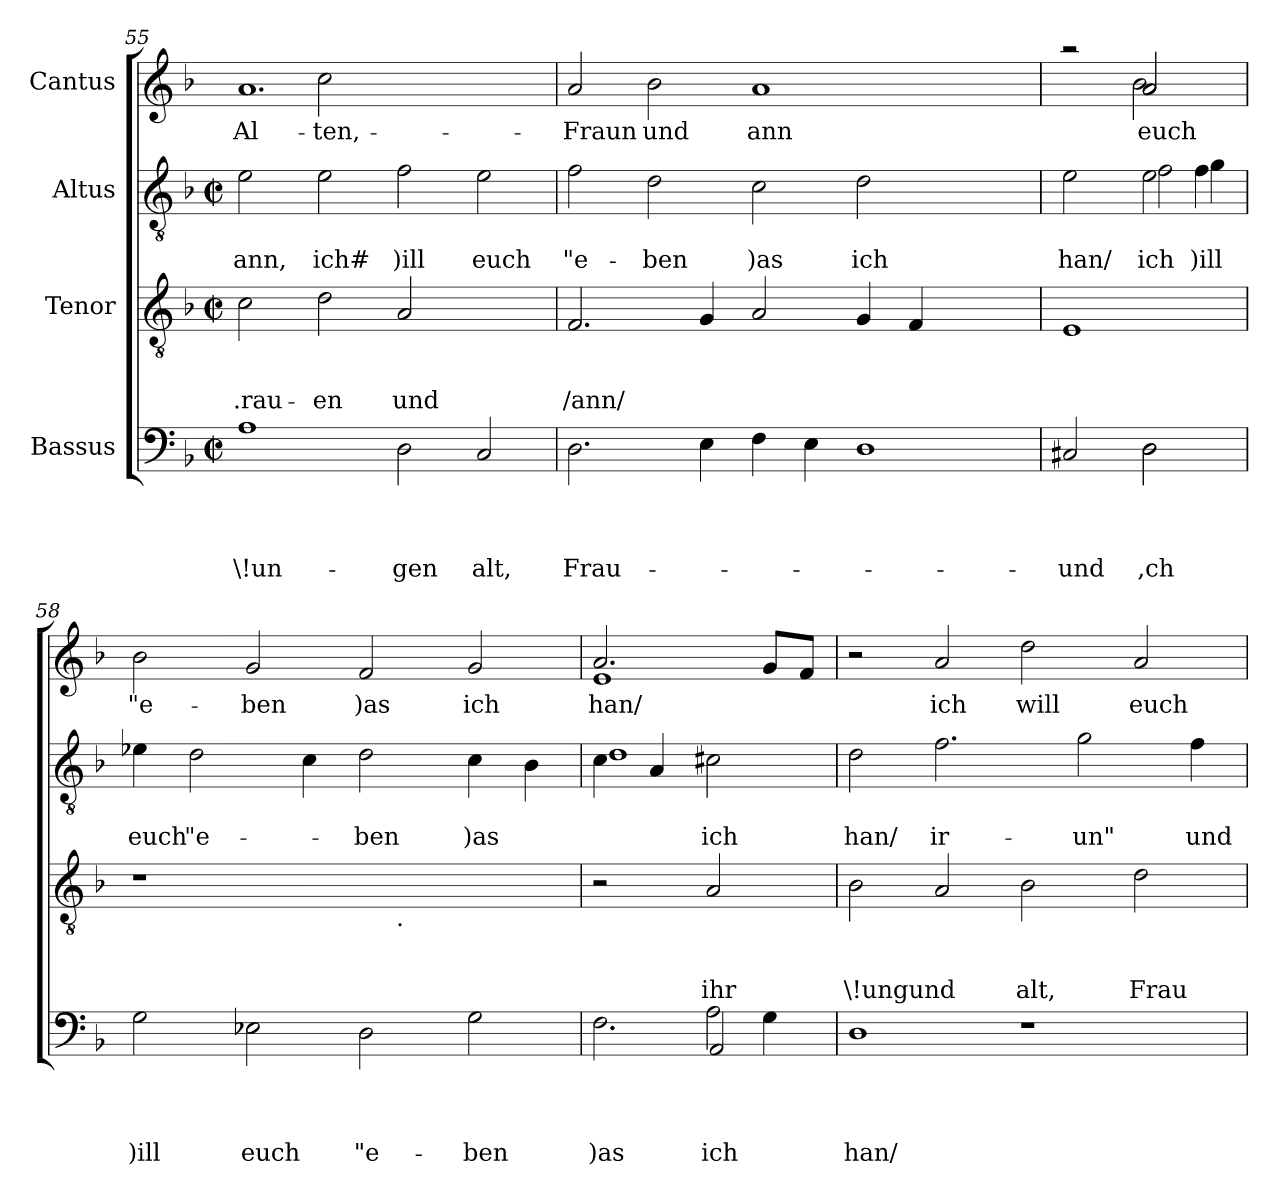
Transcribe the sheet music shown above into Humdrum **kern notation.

**kern	**text	**text	**text	**text	**kern	**text	**text	**text	**kern	**text	**text	**kern	**text
*part4	*part4	*part4	*part4	*part4	*part3	*part3	*part3	*part3	*part2	*part2	*part2	*part1	*part1
*staff4	*staff4	*staff4	*staff4	*staff4	*staff3	*staff3	*staff3	*staff3	*staff2	*staff2	*staff2	*staff1	*staff1
*I"Bassus	*	*	*	*	*I"Tenor	*	*	*	*I"Altus	*	*	*I"Cantus	*
*clefF4	*	*	*	*	*clefGv2	*	*	*	*clefGv2	*	*	*clefG2	*
*k[b-]	*	*	*	*	*k[b-]	*	*	*	*k[b-]	*	*	*k[b-]	*
*F:	*	*	*	*	*F:	*	*	*	*F:	*	*	*F:	*
*M2/2	*	*	*	*	*M2/2	*	*	*	*M2/2	*	*	*	*
*met(c|)	*	*	*	*	*met(c|)	*	*	*	*met(c|)	*	*	*	*
=55	=55	=55	=55	=55	=55	=55	=55	=55	=55	=55	=55	=55	=55
!	!	!	!	!LO:LY:b	!	!	!	!LO:LY:b	!	!	!LO:LY:b	!	!LO:LY:b
*	*	*	*	*	*	*	*	*	*	*	*	*^	*
1A	.	.	.	\!un-	2c\	.	.	.rau-	2e\	.	ann,	1.a	2ryy	Al-
!	!	!	!	!	!	!	!	!LO:LY:b:rj	!	!	!LO:LY:b:rj	!	!	!LO:LY:b
.	.	.	.	.	2d\	.	.	-en	2e\	.	ich#	.	2cc\	-ten,
!	!	!	!	!LO:LY:b	!	!	!	!LO:LY:b	!	!	!LO:LY:b	!	!	!
2D\	.	.	.	-gen	2A/	.	.	und	2f\	.	)ill	.	2ryy	.
!	!	!	!	!LO:LY:b	!	!	!	!	!	!	!LO:LY:b	!	!	!
2C/	.	.	.	alt,	2ryy	.	.	.	2e\	.	euch	2ryy	2ryy	.
=56	=56	=56	=56	=56	=56	=56	=56	=56	=56	=56	=56	=56	=56	=56
!	!	!	!	!LO:LY:b	!	!	!	!LO:LY:b	!	!	!LO:LY:b	!	!	!LO:LY:b
*	*	*	*	*	*	*	*	*	*	*	*	*v	*v	*
2.D\	.	.	.	Frau-	2.F/	.	.	/ann/	2f\	.	"e-	2a/	Fraun
!	!	!	!	!	!	!	!	!	!	!	!LO:LY:b	!	!LO:LY:b
.	.	.	.	.	.	.	.	.	2d\	.	-ben	2b-\	und
4E\	.	.	.	.	4G/	.	.	.	.	.	.	.	.
!	!	!	!	!	!	!	!	!	!	!	!LO:LY:b	!	!LO:LY:b
4F\	.	.	.	.	2A/	.	.	.	2c\	.	)as	1a	ann
4E\	.	.	.	.	.	.	.	.	.	.	.	.	.
!	!	!	!	!	!	!	!	!	!	!	!LO:LY:b	!	!
1D	.	.	.	.	4G/	.	.	.	2d\	.	ich	.	.
.	.	.	.	.	4F/	.	.	.	.	.	.	.	.
.	.	.	.	.	2ryy	.	.	.	2ryy	.	.	2ryy	.
=57	=57	=57	=57	=57	=57	=57	=57	=57	=57	=57	=57	=57	=57
!	!	!	!	!LO:LY:b	!	!	!	!	!	!	!LO:LY:b	!	!
*^	*	*	*	*	*	*	*	*	*^	*	*	*^	*
*	*	*	*	*	*	*	*	*	*	*	*^	*	*	*	*^	*
*	*	*	*	*	*	*	*	*	*	*	*	*^	*	*	*	*	*	*
2C#X/	2ryy	.	.	.	-und	1E	.	.	.	2e\	2.ryy	2.ryy	2ryy	.	han/	2raa	2ryy	2ryy	.
!	!	!	!	!	!LO:LY:b	!	!	!	!	!	!	!	!	!	!	!	!	!	!
!	!	!	!	!	!LO:LY:b	!	!	!	!	!	!	!	!	!	!LO:LY:b	!	!	!	!LO:LY:b
!	!	!	!	!	!	!	!	!	!	!	!	!	!	!	!	!	!	!	!LO:LY:b
!	!	!	!	!	!	!	!	!	!	!	!	!	!	!	!	!	!	!	!LO:LY:b
2D\	2D\	.	.	.	,ch	.	.	.	.	2e\	.	.	2f\	.	ich	2a/	2b-\	2a/	euch
!	!	!	!	!	!	!	!	!	!	!	!	!	!	!	!LO:LY:b	!	!	!	!
.	.	.	.	.	.	.	.	.	.	.	4f\	4g\	.	.	)ill	.	.	.	.
*	*	*	*	*	*	*	*	*	*	*	*	*v	*v	*	*	*	*	*	*
*v	*v	*	*	*	*	*	*	*	*	*	*	*	*	*	*v	*v	*v	*
!!LO:LB:g=z
=58	=58	=58	=58	=58	=58	=58	=58	=58	=58	=58	=58	=58	=58	=58	=58
!	!	!	!	!LO:LY:b	!LO:N:vis=1	!	!	!	!	!	!	!	!LO:LY:b	!	!LO:LY:b
*	*	*	*	*	*	*	*	*	*v	*v	*v	*	*	*	*
2G\	.	.	.	)ill	1r	.	.	.	4e-X\	.	euch	2b-\	"e-
!	!	!	!	!	!	!	!	!	!	!	!LO:LY:b	!	!
.	.	.	.	.	.	.	.	.	2d\	.	"e-	.	.
!	!	!	!	!LO:LY:b	!	!	!	!	!	!	!	!	!LO:LY:b
2E-X\	.	.	.	euch	.	.	.	.	.	.	.	2g/	-ben
.	.	.	.	.	.	.	.	.	4c\	.	.	.	.
!	!	!	!	!LO:LY:b	!	!	!	!	!	!	!LO:LY:b	!	!LO:LY:b
2D\	.	.	.	"e-	8ryy	.	.	.	2d\	.	-ben	2f/	)as
!	!	!	!	!	!LO:TX:b:t=.	!	!	!	!	!	!	!	!
.	.	.	.	.	2..ryy	.	.	.	.	.	.	.	.
!	!	!	!	!LO:LY:b	!	!	!	!	!	!	!LO:LY:b	!	!LO:LY:b
2G\	.	.	.	-ben	.	.	.	.	4c\	.	)as	2g/	ich
.	.	.	.	.	.	.	.	.	4B-\	.	.	.	.
=59	=59	=59	=59	=59	=59	=59	=59	=59	=59	=59	=59	=59	=59
!	!	!	!	!LO:LY:b	!	!	!	!	!	!	!	!	!LO:LY:b
*^	*	*	*	*	*	*	*	*	*^	*	*	*^	*
*	*^	*	*	*	*	*	*	*	*	*	*	*	*	*	*	*
2.F\	2ryy	2ryy	.	.	.	)as	2r	.	.	.	4c\	1d	.	.	2.a/	1e	han/
.	.	.	.	.	.	.	.	.	.	.	4A/	.	.	.	.	.	.
!	!	!	!	!	!	!LO:LY:b	!	!	!	!LO:LY:b	!	!	!	!LO:LY:b	!	!	!
.	2A\	2AA/	.	.	.	ich	2A/	.	.	ihr	2c#X\	.	.	ich	.	.	.
4G\	.	.	.	.	.	.	.	.	.	.	.	.	.	.	8g/L	.	.
.	.	.	.	.	.	.	.	.	.	.	.	.	.	.	8f/J	.	.
*	*	*	*	*	*	*	*	*	*	*	*v	*v	*	*	*	*	*
*v	*v	*v	*	*	*	*	*	*	*	*	*	*	*	*v	*v	*
=60	=60	=60	=60	=60	=60	=60	=60	=60	=60	=60	=60	=60	=60
!	!	!	!	!LO:LY:b	!	!	!	!LO:LY:b	!	!	!LO:LY:b	!	!
1D	.	.	.	han/	2B-\	.	.	\!ungund	2d\	.	han/	2r	.
!	!	!	!	!	!	!	!	!	!	!	!LO:LY:b	!	!LO:LY:b
.	.	.	.	.	2A/	.	.	.	2.f\	.	ir-	2a/	ich
!	!	!	!	!	!	!	!	!LO:LY:b	!	!	!	!	!LO:LY:b
1r	.	.	.	.	2B-\	.	.	alt,	.	.	.	2dd\	will
!	!	!	!	!	!	!	!	!	!	!	!LO:LY:b	!	!
.	.	.	.	.	.	.	.	.	2g\	.	-un"	.	.
!	!	!	!	!	!	!	!	!LO:LY:b	!	!	!	!	!LO:LY:b
.	.	.	.	.	2d\	.	.	Frau-	.	.	.	2a/	euch
!	!	!	!	!	!	!	!	!	!	!	!LO:LY:b	!	!
.	.	.	.	.	.	.	.	.	4f\	.	und	.	.
=	=	=	=	=	=	=	=	=	=	=	=	=	=
*-	*-	*-	*-	*-	*-	*-	*-	*-	*-	*-	*-	*-	*-
